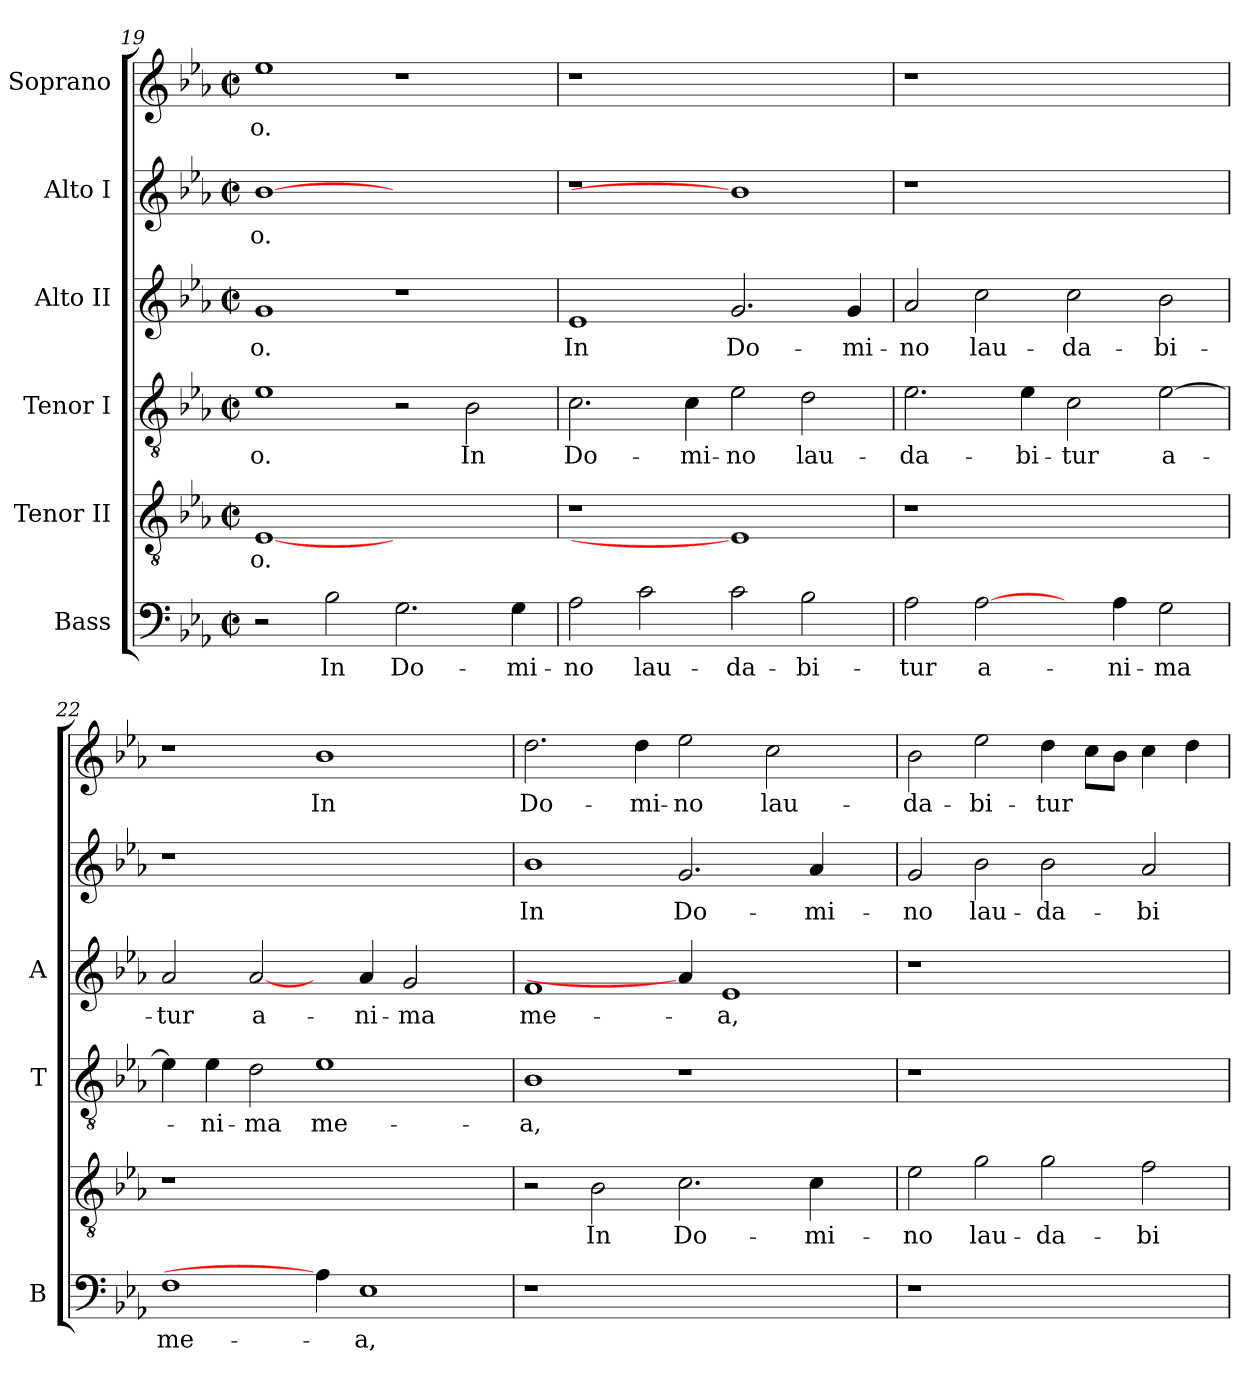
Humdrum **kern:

**kern	**text	**kern	**text	**kern	**text	**kern	**text	**kern	**text	**kern	**text
*part6	*part6	*part5	*part5	*part4	*part4	*part3	*part3	*part2	*part2	*part1	*part1
*staff6	*staff6	*staff5	*staff5	*staff4	*staff4	*staff3	*staff3	*staff2	*staff2	*staff1	*staff1
*I"Bass	*	*I"Tenor II	*	*I"Tenor I	*	*I"Alto II	*	*I"Alto I	*	*I"Soprano	*
*I'B	*	*	*	*I'T	*	*I'A	*	*	*	*	*
*clefF4	*	*clefGv2	*	*clefGv2	*	*clefG2	*	*clefG2	*	*clefG2	*
*k[b-e-a-]	*	*k[b-e-a-]	*	*k[b-e-a-]	*	*k[b-e-a-]	*	*k[b-e-a-]	*	*k[b-e-a-]	*
*E-:	*	*E-:	*	*E-:	*	*E-:	*	*E-:	*	*E-:	*
*M2/2	*	*M2/2	*	*M2/2	*	*M2/2	*	*M2/2	*	*M2/2	*
*met(c|)	*	*met(c|)	*	*met(c|)	*	*met(c|)	*	*met(c|)	*	*met(c|)	*
=19	=19	=19	=19	=19	=19	=19	=19	=19	=19	=19	=19
!	!	!	!LO:LY:b	!	!LO:LY:b	!	!LO:LY:b	!	!LO:LY:b	!	!LO:LY:b
2r	.	[1E-	-o.	1e-	-o.	1g	-o.	[1b-	-o.	1ee-	-o.
!	!LO:LY:b	!	!	!	!	!	!	!	!	!	!
2B-\	In	.	.	.	.	.	.	.	.	.	.
!	!LO:LY:b	!	!	!	!	!	!	!	!	!	!
2.G\	Do-	1ryy	.	2r	.	1r	.	1ryy	.	1r	.
!	!	!	!	!	!LO:LY:b	!	!	!	!	!	!
.	.	.	.	2B-\	In	.	.	.	.	.	.
!	!LO:LY:b	!	!	!	!	!	!	!	!	!	!
4G\	-mi-	.	.	.	.	.	.	.	.	.	.
!!LO:PB:g=z
=20	=20	=20	=20	=20	=20	=20	=20	=20	=20	=20	=20
!	!LO:LY:b	!LO:N:vis=1	!	!	!LO:LY:b	!	!LO:LY:b	!LO:N:vis=1	!	!LO:N:vis=1	!
2A-\	-no	1r	.	2.c\	Do-	1e-	In	1r	.	1r	.
!	!LO:LY:b	!	!	!	!	!	!	!	!	!	!
2c\	lau-	.	.	.	.	.	.	.	.	.	.
!	!	!	!	!	!LO:LY:b	!	!	!	!	!	!
.	.	.	.	4c\	-mi-	.	.	.	.	.	.
!	!LO:LY:b	!	!	!	!LO:LY:b	!	!LO:LY:b	!	!	!	!
2c\	-da-	1E-]	.	2e-\	-no	2.g/	Do-	1b-]	.	1ryy	.
!	!LO:LY:b	!	!	!	!LO:LY:b	!	!	!	!	!	!
2B-\	-bi-	.	.	2d\	lau-	.	.	.	.	.	.
!	!	!	!	!	!	!	!LO:LY:b	!	!	!	!
.	.	.	.	.	.	4g/	-mi-	.	.	.	.
=21	=21	=21	=21	=21	=21	=21	=21	=21	=21	=21	=21
!	!LO:LY:b	!LO:N:vis=1	!	!	!LO:LY:b	!	!LO:LY:b	!LO:N:vis=1	!	!LO:N:vis=1	!
2A-\	-tur	1r	.	2.e-\	-da-	2a-/	-no	1r	.	1r	.
!	!LO:LY:b	!	!	!	!	!	!LO:LY:b	!	!	!	!
[2A-\	a-	.	.	.	.	2cc\	lau-	.	.	.	.
!	!	!	!	!	!LO:LY:b	!	!	!	!	!	!
.	.	.	.	4e-\	-bi-	.	.	.	.	.	.
!	!	!	!	!	!LO:LY:b	!	!LO:LY:b	!	!	!	!
4ryy	.	1ryy	.	2c\	-tur	2cc\	-da-	1ryy	.	1ryy	.
!	!LO:LY:b	!	!	!	!	!	!	!	!	!	!
4A-\	-ni-	.	.	.	.	.	.	.	.	.	.
!	!LO:LY:b	!	!	!	!LO:LY:b	!	!LO:LY:b	!	!	!	!
2G\	-ma	.	.	[>2e-\	a-	2b-\	-bi-	.	.	.	.
=22	=22	=22	=22	=22	=22	=22	=22	=22	=22	=22	=22
!	!LO:LY:b	!LO:N:vis=1	!	!	!	!	!LO:LY:b	!LO:N:vis=1	!	!	!
1F	me-	1r	.	4e-\]	.	2a-/	-tur	1r	.	1r	.
!	!	!	!	!	!LO:LY:b	!	!	!	!	!	!
.	.	.	.	4e-\	-ni-	.	.	.	.	.	.
!	!	!	!	!	!LO:LY:b	!	!LO:LY:b	!	!	!	!
.	.	.	.	2d\	-ma	[2a-/	a-	.	.	.	.
!	!	!	!	!	!LO:LY:b	!	!	!	!	!	!LO:LY:b
4A-\]	.	1ryy	.	1e-	me-	4ryy	.	1ryy	.	1b-	In
!	!LO:LY:b	!	!	!	!	!	!LO:LY:b	!	!	!	!
1E-	-a,	.	.	.	.	4a-/	-ni-	.	.	.	.
!	!	!	!	!	!	!	!LO:LY:b	!	!	!	!
.	.	.	.	.	.	2g/	-ma	.	.	.	.
.	.	4ryy	.	4ryy	.	4ryy	.	4ryy	.	4ryy	.
=23	=23	=23	=23	=23	=23	=23	=23	=23	=23	=23	=23
!LO:N:vis=1	!	!	!	!	!LO:LY:b	!	!LO:LY:b	!	!LO:LY:b	!	!LO:LY:b
1r	.	2r	.	1B-	-a,	1f	me-	1b-	In	2.dd\	Do-
!	!	!	!LO:LY:b	!	!	!	!	!	!	!	!
.	.	2B-\	In	.	.	.	.	.	.	.	.
!	!	!	!	!	!	!	!	!	!	!	!LO:LY:b
.	.	.	.	.	.	.	.	.	.	4dd\	-mi-
!	!	!	!LO:LY:b	!	!	!	!	!	!LO:LY:b	!	!LO:LY:b
1ryy	.	2.c\	Do-	1r	.	4a-/]	.	2.g/	Do-	2ee-\	-no
!	!	!	!	!	!	!	!LO:LY:b	!	!	!	!
.	.	.	.	.	.	1e-	-a,	.	.	.	.
!	!	!	!	!	!	!	!	!	!	!	!LO:LY:b
.	.	.	.	.	.	.	.	.	.	2cc\	lau-
!	!	!	!LO:LY:b	!	!	!	!	!	!LO:LY:b	!	!
.	.	4c\	-mi-	.	.	.	.	4a-/	-mi-	.	.
4ryy	.	4ryy	.	4ryy	.	.	.	4ryy	.	4ryy	.
=24	=24	=24	=24	=24	=24	=24	=24	=24	=24	=24	=24
!LO:N:vis=1	!	!	!LO:LY:b	!LO:N:vis=1	!	!LO:N:vis=1	!	!	!LO:LY:b	!	!LO:LY:b
1r	.	2e-\	-no	1r	.	1r	.	2g/	-no	2b-\	-da-
!	!	!	!LO:LY:b	!	!	!	!	!	!LO:LY:b	!	!LO:LY:b
.	.	2g\	lau-	.	.	.	.	2b-\	lau-	2ee-\	-bi-
!	!	!	!LO:LY:b	!	!	!	!	!	!LO:LY:b	!	!LO:LY:b
1ryy	.	2g\	-da-	1ryy	.	1ryy	.	2b-\	-da-	4dd\	-tur
.	.	.	.	.	.	.	.	.	.	8cc\L	.
.	.	.	.	.	.	.	.	.	.	8b-\J	.
!	!	!	!LO:LY:b	!	!	!	!	!	!LO:LY:b	!	!
.	.	2f\	-bi-	.	.	.	.	2a-/	-bi-	4cc\	.
.	.	.	.	.	.	.	.	.	.	4dd\	.
=	=	=	=	=	=	=	=	=	=	=	=
*-	*-	*-	*-	*-	*-	*-	*-	*-	*-	*-	*-
